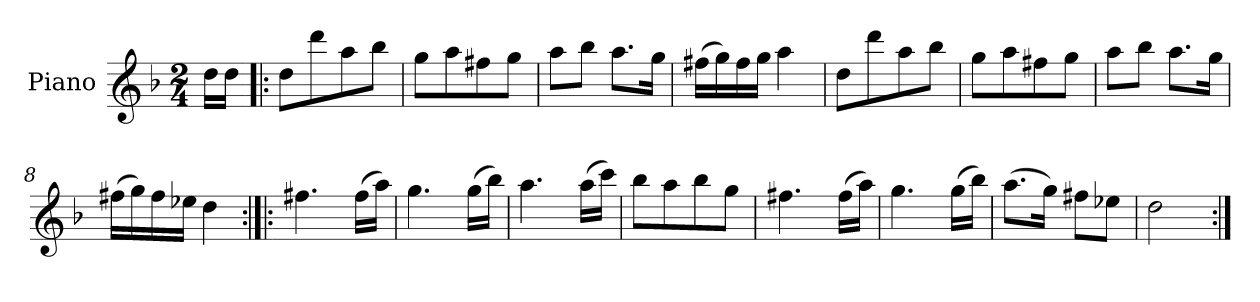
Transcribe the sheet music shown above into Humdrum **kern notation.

**kern
*part1
*staff1
*I"Piano
*I'Pno.
*clefG2
*k[b-]
*d:
*M2/4
=
16dd\LL
16dd\JJ
=1!|:
8dd\L
8ddd\
8aa\
8bb-\J
=2
8gg\L
8aa\
8ff#X\
8gg\J
=3
8aa\L
8bb-\J
8.aa\L
16gg\Jk
=4
(>16ff#X\LL
16gg\)
16ff#\
16gg\JJ
4aa\
!!LO:LB:g=z
=5
8dd\L
8ddd\
8aa\
8bb-\J
=6
8gg\L
8aa\
8ff#X\
8gg\J
=7
8aa\L
8bb-\J
8.aa\L
16gg\Jk
=8
(>16ff#X\LL
16gg\)
16ff#\
16ee-X\JJ
4dd\
=9:|!|:
4.ff#X\
(>16ff#\LL
16aa\JJ)
!!LO:LB:g=z
=10
4.gg\
(>16gg\LL
16bb-\JJ)
=11
4.aa\
(>16aa\LL
16ccc\JJ)
=12
8bb-\L
8aa\
8bb-\
8gg\J
=13
4.ff#X\
(>16ff#\LL
16aa\JJ)
=14
4.gg\
(>16gg\LL
16bb-\JJ)
=15
(>8.aa\L
16gg\Jk)
8ff#X\L
8ee-X\J
=16
2dd\
=:|!
*-
